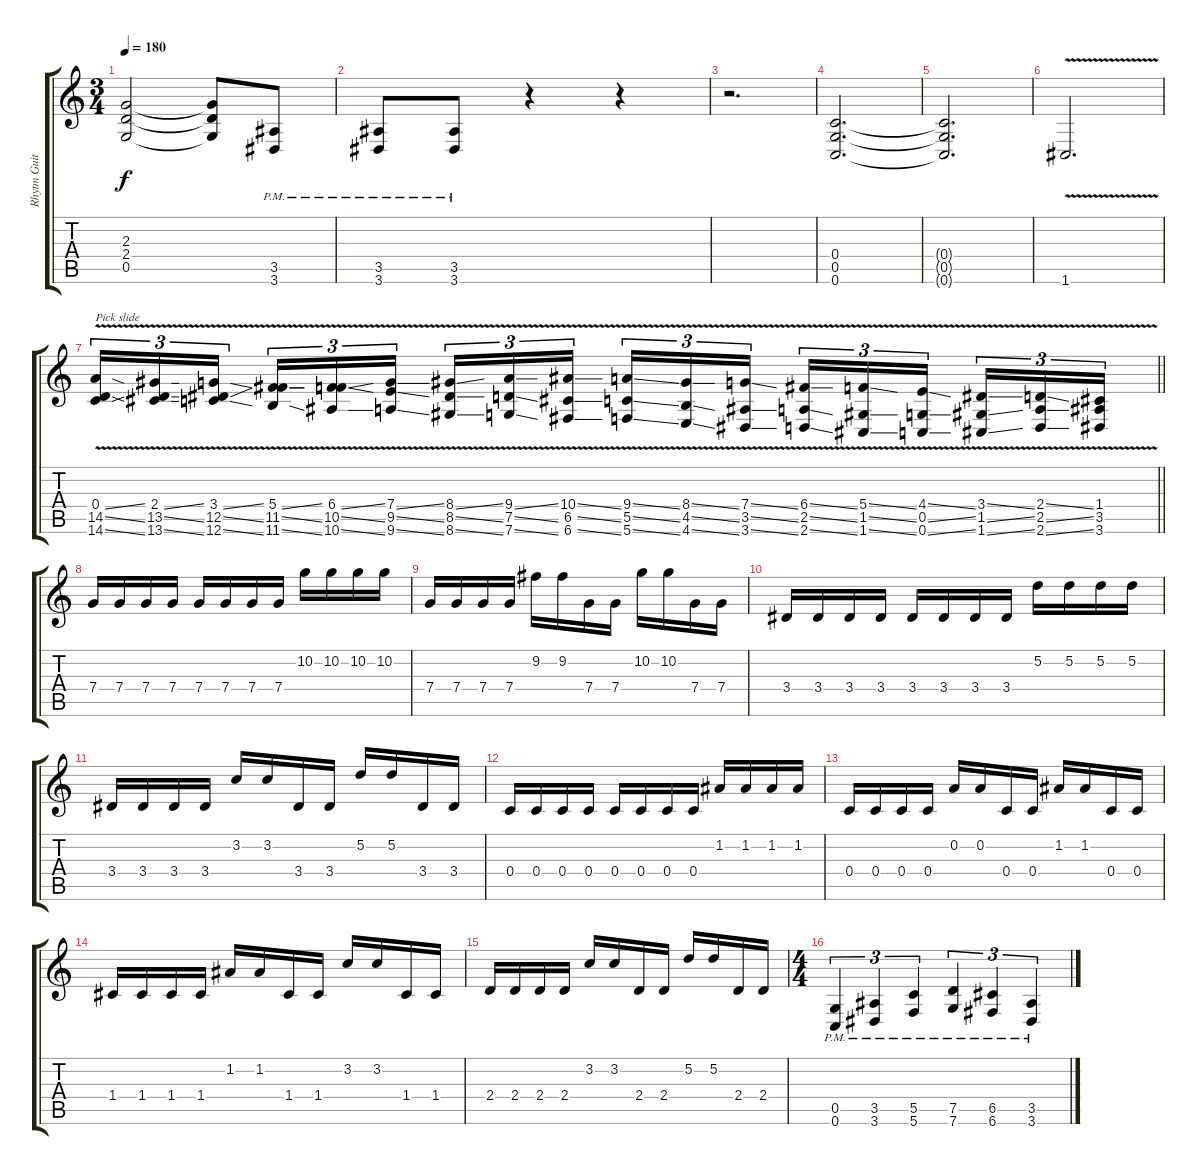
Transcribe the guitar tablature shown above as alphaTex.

\track ("Rhytm Guitar" "Rhytm Guit") {instrument distortionguitar}
\staff {score tabs}
\tuning (D4 A3 F3 C3 G2 C2) {hide}
\ts (3 4)
\tempo 180
\clef g2
\ks c
(2.3{t} 2.4{t} 0.5{t}).2{dy f} (2.3{t} 2.4{t} 0.5{t}).8 (3.5{pm} 3.6{pm}).8 |
(3.5{pm} 3.6{pm}).8 (3.5{pm} 3.6{pm}).8 r.4 r.4 |
r.2{d} |
(0.4 0.5 0.6).2{d} |
(0.4{t} 0.5{t} 0.6{t}).2{d} |
1.6{v}.2{d} |
\barLineRight lightlight
(0.4{v ss} 14.5{v ss} 14.6{v ss}).16{tu (3 2) txt "Pick slide"} (2.4{v ss} 13.5{ss} 13.6{ss}).16{tu (3 2)} (3.4{v ss} 12.5{ss} 12.6{ss}).16{tu (3 2) beam splitsecondary} (5.4{v ss} 11.5{ss} 11.6{ss}).16{tu (3 2)} (6.4{v ss} 10.5{ss} 10.6{ss}).16{tu (3 2)} (7.4{v ss} 9.5{ss} 9.6{ss}).16{tu (3 2)} (8.4{v ss} 8.5{ss} 8.6{ss}).16{tu (3 2)} (9.4{v ss} 7.5{ss} 7.6{ss}).16{tu (3 2)} (10.4{v ss} 6.5{ss} 6.6{ss}).16{tu (3 2) beam splitsecondary} (9.4{v ss} 5.5{ss} 5.6{ss}).16{tu (3 2)} (8.4{v ss} 4.5{ss} 4.6{ss}).16{tu (3 2)} (7.4{v ss} 3.5{ss} 3.6{ss}).16{tu (3 2)} (6.4{v ss} 2.5{ss} 2.6{ss}).16{tu (3 2)} (5.4{v ss} 1.5{ss} 1.6{ss}).16{tu (3 2)} (4.4{v ss} 0.5{ss} 0.6{ss}).16{tu (3 2) beam splitsecondary} (3.4{v ss} 1.5{ss} 1.6{ss}).16{tu (3 2)} (2.4{v ss} 2.5{ss} 2.6{ss}).16{tu (3 2)} (1.4{v} 3.5 3.6).16{tu (3 2)} |
7.4.16 7.4.16 7.4.16 7.4.16 7.4.16 7.4.16 7.4.16 7.4.16 10.2.16 10.2.16 10.2.16 10.2.16 |
7.4.16 7.4.16 7.4.16 7.4.16 9.2.16 9.2.16 7.4.16 7.4.16 10.2.16 10.2.16 7.4.16 7.4.16 |
3.4.16 3.4.16 3.4.16 3.4.16 3.4.16 3.4.16 3.4.16 3.4.16 5.2.16 5.2.16 5.2.16 5.2.16 |
3.4.16 3.4.16 3.4.16 3.4.16 3.2.16 3.2.16 3.4.16 3.4.16 5.2.16 5.2.16 3.4.16 3.4.16 |
0.4.16 0.4.16 0.4.16 0.4.16 0.4.16 0.4.16 0.4.16 0.4.16 1.2.16 1.2.16 1.2.16 1.2.16 |
0.4.16 0.4.16 0.4.16 0.4.16 0.2.16 0.2.16 0.4.16 0.4.16 1.2.16 1.2.16 0.4.16 0.4.16 |
1.4.16 1.4.16 1.4.16 1.4.16 1.2.16 1.2.16 1.4.16 1.4.16 3.2.16 3.2.16 1.4.16 1.4.16 |
2.4.16 2.4.16 2.4.16 2.4.16 3.2.16 3.2.16 2.4.16 2.4.16 5.2.16 5.2.16 2.4.16 2.4.16 |
\ts (4 4)
(0.5{pm} 0.6{pm}).4{tu (3 2)} (3.5{pm} 3.6{pm}).4{tu (3 2)} (5.5{pm} 5.6{pm}).4{tu (3 2)} (7.5{pm} 7.6{pm}).4{tu (3 2)} (6.5{pm} 6.6{pm}).4{tu (3 2)} (3.5{pm} 3.6{pm}).4{tu (3 2)}
